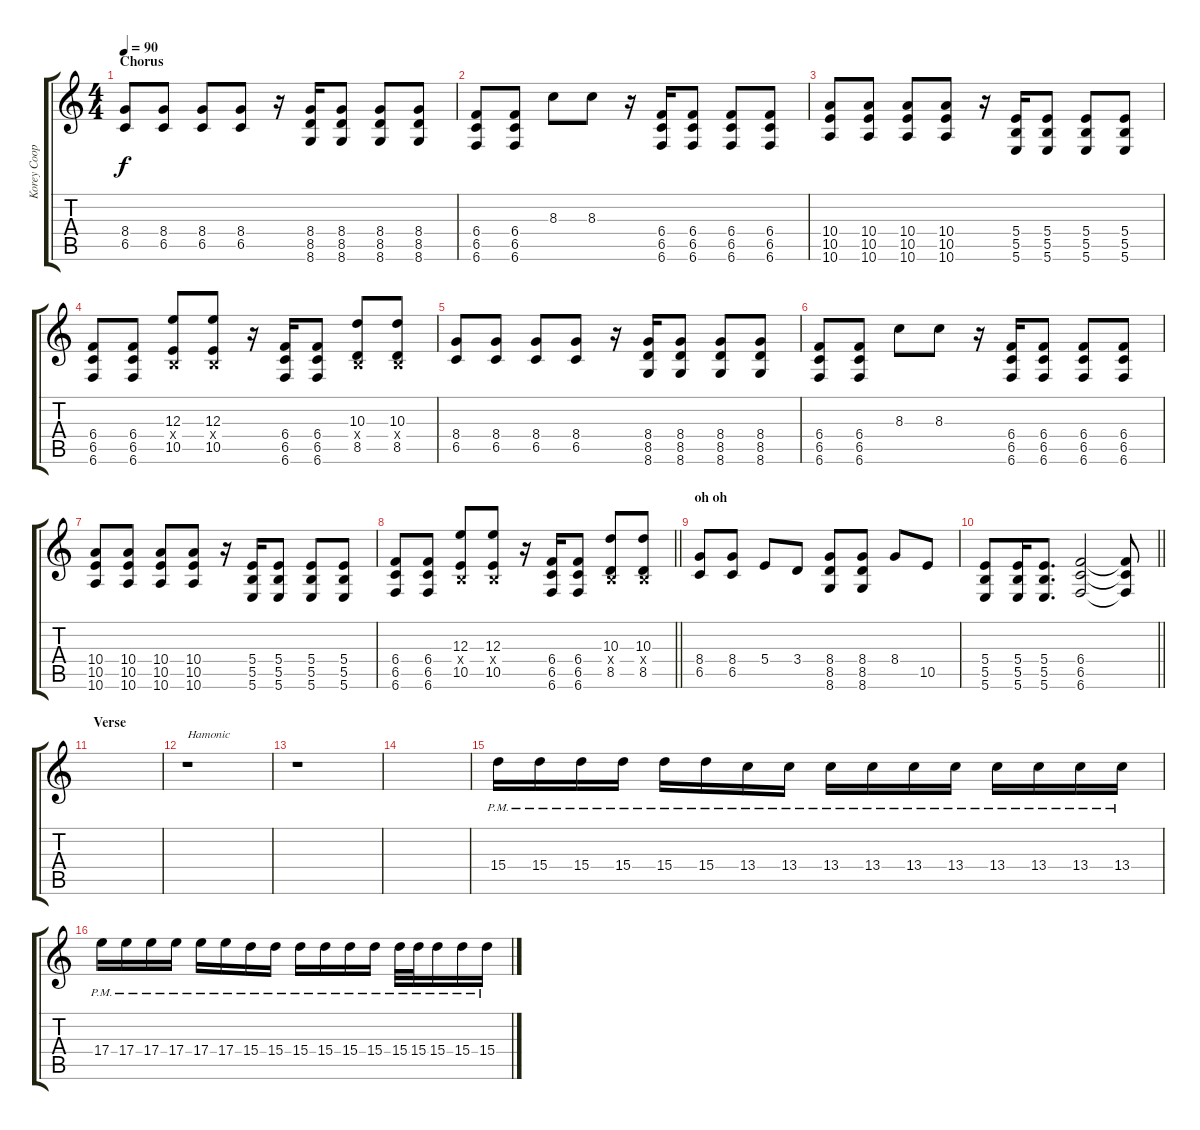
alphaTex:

\track ("Korey Cooper" "Korey Coop") {instrument distortionguitar}
\staff {score tabs}
\tuning (Db4 Ab3 E3 B2 Gb2 B1) {hide}
\ts (4 4)
\section ("" "Chorus")
\tempo 90
\clef g2
\ks c
(8.4 6.5).8{dy f} (8.4 6.5).8 (8.4 6.5).8 (8.4 6.5).8 r.16 (8.4 8.5 8.6).16 (8.4 8.5 8.6).8 (8.4 8.5 8.6).8 (8.4 8.5 8.6).8 |
(6.4 6.5 6.6).8 (6.4 6.5 6.6).8 8.3.8 8.3.8 r.16 (6.4 6.5 6.6).16 (6.4 6.5 6.6).8 (6.4 6.5 6.6).8 (6.4 6.5 6.6).8 |
(10.4 10.5 10.6).8 (10.4 10.5 10.6).8 (10.4 10.5 10.6).8 (10.4 10.5 10.6).8 r.16 (5.4 5.5 5.6).16 (5.4 5.5 5.6).8 (5.4 5.5 5.6).8 (5.4 5.5 5.6).8 |
(6.4 6.5 6.6).8 (6.4 6.5 6.6).8 (12.3 0.4{x} 10.5).8 (12.3 0.4{x} 10.5).8 r.16 (6.4 6.5 6.6).16 (6.4 6.5 6.6).8 (10.3 0.4{x} 8.5).8 (10.3 0.4{x} 8.5).8 |
(8.4 6.5).8 (8.4 6.5).8 (8.4 6.5).8 (8.4 6.5).8 r.16 (8.4 8.5 8.6).16 (8.4 8.5 8.6).8 (8.4 8.5 8.6).8 (8.4 8.5 8.6).8 |
(6.4 6.5 6.6).8 (6.4 6.5 6.6).8 8.3.8 8.3.8 r.16 (6.4 6.5 6.6).16 (6.4 6.5 6.6).8 (6.4 6.5 6.6).8 (6.4 6.5 6.6).8 |
(10.4 10.5 10.6).8 (10.4 10.5 10.6).8 (10.4 10.5 10.6).8 (10.4 10.5 10.6).8 r.16 (5.4 5.5 5.6).16 (5.4 5.5 5.6).8 (5.4 5.5 5.6).8 (5.4 5.5 5.6).8 |
\barLineRight lightlight
(6.4 6.5 6.6).8 (6.4 6.5 6.6).8 (12.3 0.4{x} 10.5).8 (12.3 0.4{x} 10.5).8 r.16 (6.4 6.5 6.6).16 (6.4 6.5 6.6).8 (10.3 0.4{x} 8.5).8 (10.3 0.4{x} 8.5).8 |
\section ("" "oh oh")
(8.4 6.5).8 (8.4 6.5).8 5.4.8 3.4.8 (8.4 8.5 8.6).8 (8.4 8.5 8.6).8 8.4.8 10.5.8 |
\barLineRight lightlight
(5.4 5.5 5.6).8 (5.4 5.5 5.6).16 (5.4 5.5 5.6).8{d} (6.4 6.5 6.6).2 (6.4{t} 6.5{t} 6.6{t}).8 |
\section ("" "Verse")
|
r.1{txt "Hamonic"} |
r.1 |
|
15.4{pm}.16 15.4{pm}.16 15.4{pm}.16 15.4{pm}.16 15.4{pm}.16 15.4{pm}.16 13.4{pm}.16 13.4{pm}.16 13.4{pm}.16 13.4{pm}.16 13.4{pm}.16 13.4{pm}.16 13.4{pm}.16 13.4{pm}.16 13.4{pm}.16 13.4{pm}.16 |
17.4{pm}.16 17.4{pm}.16 17.4{pm}.16 17.4{pm}.16 17.4{pm}.16 17.4{pm}.16 15.4{pm}.16 15.4{pm}.16 15.4{pm}.16 15.4{pm}.16 15.4{pm}.16 15.4{pm}.16 15.4{pm}.32 15.4{pm}.32 15.4{pm}.16 15.4{pm}.16 15.4{pm}.16
